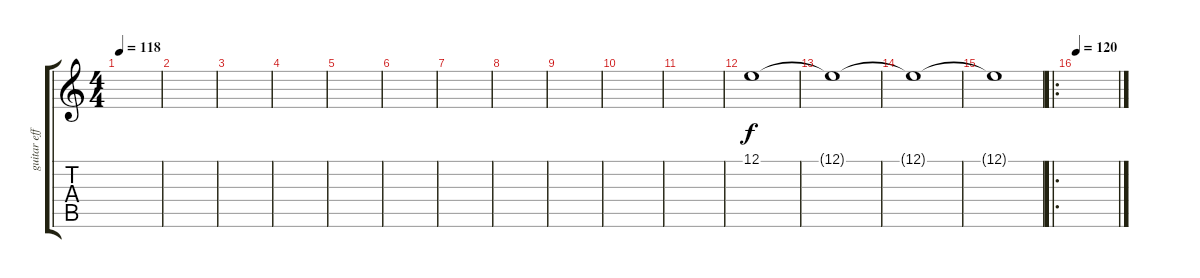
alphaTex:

\track ("guitar effect" "guitar eff") {instrument seashore}
\staff {score tabs}
\tuning (E4 B3 G3 D3 A2 E2) {hide}
\ts (4 4)
\tempo 118
\clef g2
\ks c
|
|
|
|
|
|
|
|
|
|
|
12.1.1 |
12.1{t}.1 |
12.1{t}.1 |
12.1{t}.1 |
\ro
\tempo 120
